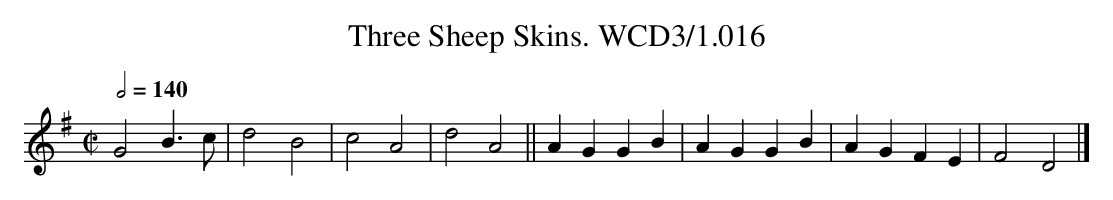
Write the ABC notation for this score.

X:1
T:Three Sheep Skins. WCD3/1.016
M:C|
L:1/4
Q:1/2=140
K:G
G2 B3/ c/|d2B2|c2A2|d2A2||AGGB|AGGB|AGFE|F2D2|]
